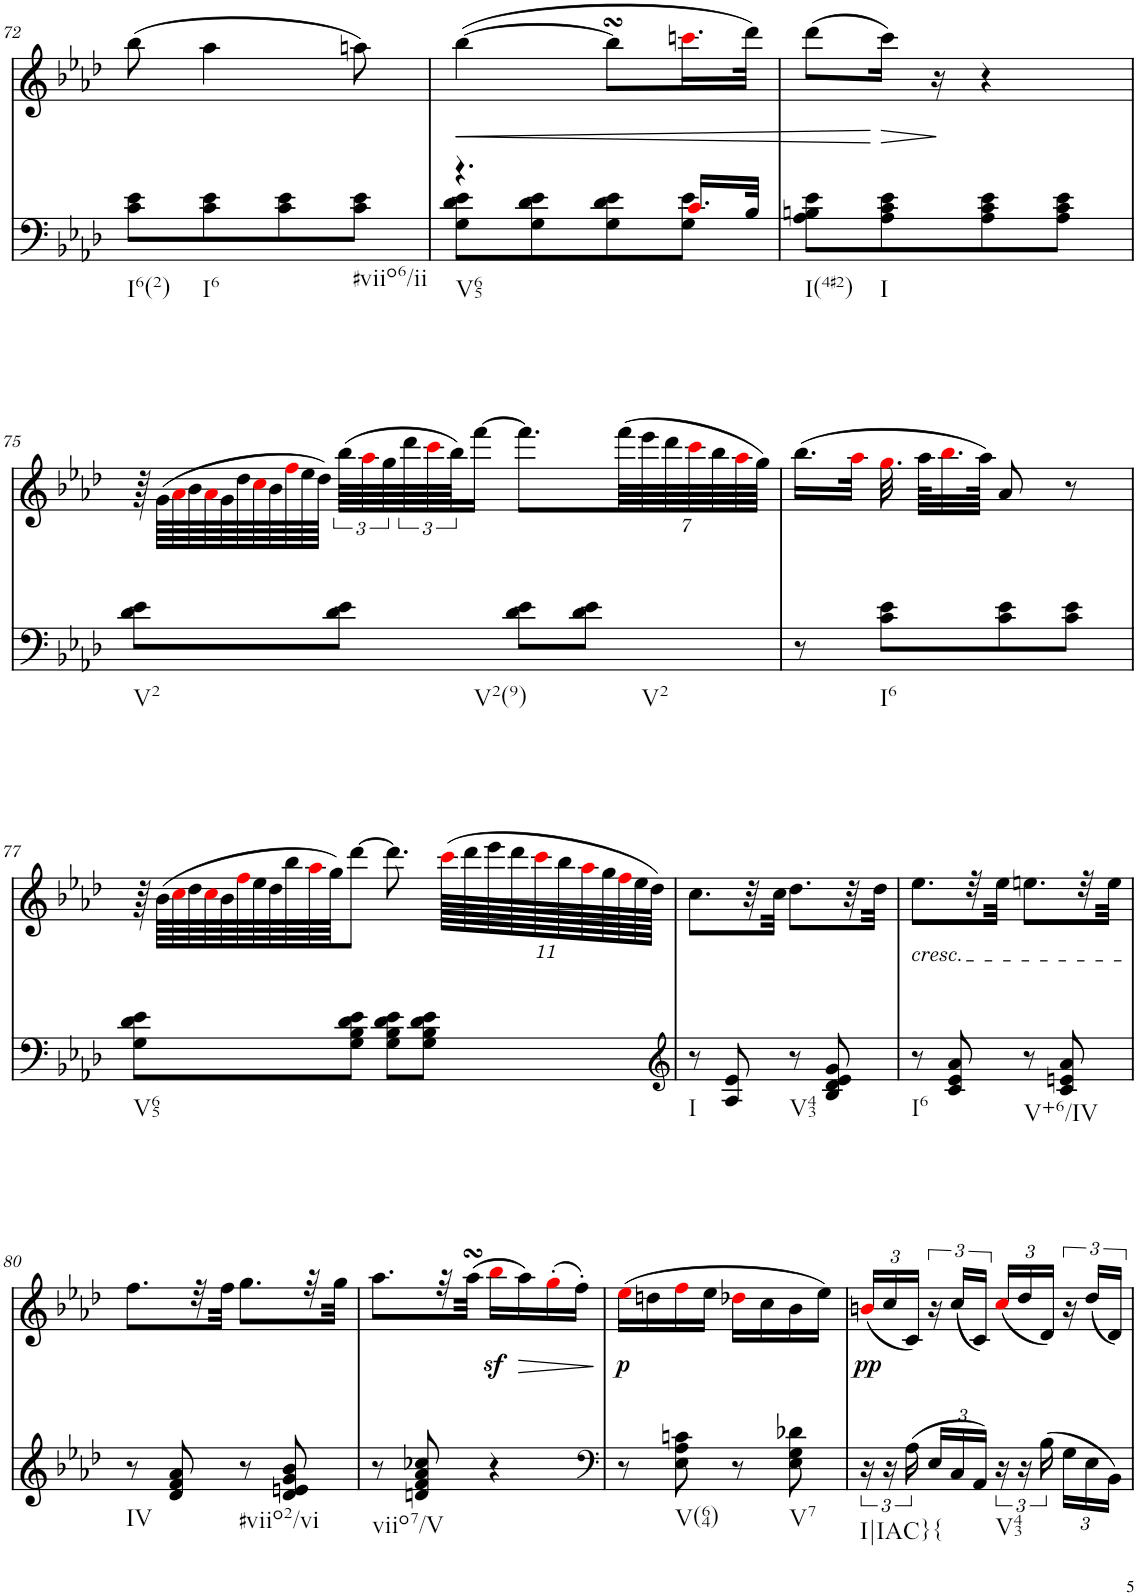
**kern	**kern	**dynam
*part2	*part1	*part1
*staff2	*staff1	*staff1
*I"Piano	*I"Piano	*
*I'Pno	*I'Pno	*
!!LO:PB:g=z
*clefF4	*clefG2	*
*k[b-e-a-d-]	*k[b-e-a-d-]	*
*A-:	*A-:	*
*M2/4	*M2/4	*
=72	=72	=72
!LO:TX:b:t=I6(2)	!	!
8c\ 8e-\L	(8bb-\	.
!LO:TX:b:t=I6	!	!
8c\ 8e-\	4aa-\	.
8c\ 8e-\	.	.
!LO:TX:b:t=#viio6/ii	!	!
8c\ 8e-\J	8aan\)	.
=73	=73	=73
*^	*	*
!LO:TX:b:t=V65	!	!	!
!	!	!	!LO:HP:b
4.r	8G\ 8d-\ 8e-\L	([4bb-\	<
.	8G\ 8d-\ 8e-\	.	.
.	8G\ 8d-\ 8e-\	8bb-sSSS\L]	.
16.ci/LL	8G\ 8e-\J	16.cccni\L	.
32B-/JJk	.	32ddd-\JJk)	.
*v	*v	*	*
=74	=74	=74
!LO:TX:b:t=I(4#2)	!	!
8A-\ 8Bn\ 8e-\L	(8ddd-\L	.
!LO:TX:b:t=I	!	!
!	!	!LO:HP:n=1:b
8A-\ 8c\ 8e-\	16ccc\Jk)	[ >
.	16r	.
8A-\ 8c\ 8e-\	4r	]
8A-\ 8c\ 8e-\J	.	.
!!LO:LB:g=z
=75	=75	=75
!LO:TX:b:t=V2	!	!
8d-\ 8e-\L	96r	.
.	(96g\LLLL	.
.	96a-i\	.
.	96b-\	.
.	96a-i\	.
.	96g\	.
.	96dd-\	.
.	96cci\	.
.	96b-\	.
.	96ffi\	.
.	96ee-\	.
.	96dd-\JJJJ)	.
!LO:TX:b:t=V2(9)	!	!
8d-\ 8e-\J	(96bb-\LLLL	.
.	96aa-i\	.
.	96gg\	.
.	96ddd-\	.
.	96ccci\	.
.	96bb-\JJ)	.
.	[16fff\JJ	.
8d-\ 8e-\L	8.fff\L]	.
!LO:TX:b:t=V2	!	!
8d-\ 8e-\J	.	.
*	*Xbrackettup	*
.	(112fff\LLL	.
.	112eee-\	.
.	112ddd-\	.
.	112ccci\	.
.	4480ryy	.
.	112bb-\	.
.	112aa-i\	.
.	[4480%39gg\)	.
=76	=76	=76
8r	(16.bb-\LL	.
.	4480gg\]	.
.	32aa-i\JJk	.
!LO:TX:b:t=I6	!	!
8c\ 8e-\L	.	.
.	32.ggi\	.
.	64aa-\KLLL	.
.	32.bb-i\	.
.	64aa-\JJJk)	.
8c\ 8e-\	.	.
.	8a-/	.
8c\ 8e-\J	.	.
.	8r	.
4480ryy	.	.
!!LO:LB:g=z
=77	=77	=77
*	*brackettup	*
!LO:TX:b:t=V65	!	!
8G\ 8d-\ 8e-\L	96r	.
.	(96b-\LLLL	.
.	96cci\	.
.	96dd-\	.
.	96cci\	.
.	96b-\	.
.	96ffi\	.
.	96ee-\	.
.	96dd-\	.
.	96bb-\	.
.	96aa-i\	.
.	96gg\JJJ)	.
8G\ 8B-\ 8d-\ 8e-\J	[8ddd-\J	.
8G\ 8B-\ 8d-\ 8e-\L	8.ddd-\]	.
8G\ 8B-\ 8d-\ 8e-\J	.	.
*	*Xbrackettup	*
.	(176ccci\LLLLL	.
.	176ddd-\	.
.	176eee-\	.
.	176ddd-\	.
.	176ccci\	.
.	176bb-\	.
.	176aa-i\	.
.	176gg\	.
.	176ffi\	.
.	176ee-\	.
.	176dd-\JJJJJ)	.
=78	=78	=78
*clefG2	*	*
!LO:TX:b:t=I	!	!
8r	8.cc\L	.
8A-/ 8e-/	.	.
.	32r	.
.	32cc\JJJ	.
!LO:TX:b:t=V43	!	!
8r	8.dd-\L	.
8B-/ 8d-/ 8e-/ 8g/	.	.
.	32r	.
.	32dd-\JJJ	.
=79	=79	=79
!	!LO:TX:b:i:t=cresc.	!
!LO:TX:b:t=I6	!	!
8r	8.ee-\L	.
8c/ 8e-/ 8a-/	.	.
.	32r	.
.	32ee-\JJJ	.
!LO:TX:b:t=V+6/IV	!	!
8r	8.een\L	.
8c/ 8en/ 8a-/	.	.
.	32r	.
.	32ee\JJJ	.
!!LO:LB:g=z
=80	=80	=80
!LO:TX:b:t=IV	!	!
8r	8.ff\L	.
8d-/ 8f/ 8a-/	.	.
.	32r	.
.	32ff\JJJ	.
!LO:TX:b:t=#viio2/vi	!	!
8r	8.gg\L	.
8d-/ 8en/ 8g/ 8b-/	.	.
.	32r	.
.	32gg\JJJ	.
=81	=81	=81
!LO:TX:b:t=viio7/V	!	!
8r	8.aa-\L	.
8dn/ 8f/ 8a-/ 8cc-X/	.	.
.	32r	.
.	(32aa-sSSs\JJJ	.
4r	16bb-z<i\LL	.
!	!	!LO:HP:b
.	16aa-\)	>
.	(16gg'i\	.
.	16ff'\JJ)	.
.	.	]
=82	=82	=82
*clefF4	*	*
!	!	!LO:DY:b
8r	(16ee-i\LL	p
.	16ddn\	.
!LO:TX:b:t=V(64)	!	!
8E-\ 8A-\ 8cn\	16ffi\	.
.	16ee-\JJ	.
8r	16dd-Xi\LL	.
.	16cc\	.
!LO:TX:b:t=V7	!	!
8E-\ 8G\ 8d-X\	16b-\	.
.	16ee-\JJ)	.
=83	=83	=83
!LO:TX:b:t=I|IAC}{	!	!
!	!	!LO:DY:b
24r	(24bni/LL	pp
24r	24cc/	.
(24A-\	24c/JJ)	.
*Xbrackettup	*brackettup	*
24E-/LL	24r	.
24C/	(24cc/LL	.
24AA-/JJ)	24c/JJ)	.
*brackettup	*Xbrackettup	*
!LO:TX:b:t=V43	!	!
24r	(24cci/LL	.
24r	24dd-/	.
(24B-\	24d-/JJ)	.
*Xbrackettup	*brackettup	*
24G\LL	24r	.
24E-\	(24dd-/LL	.
24BB-\JJ)	24d-/JJ)	.
=	=	=
*-	*-	*-
